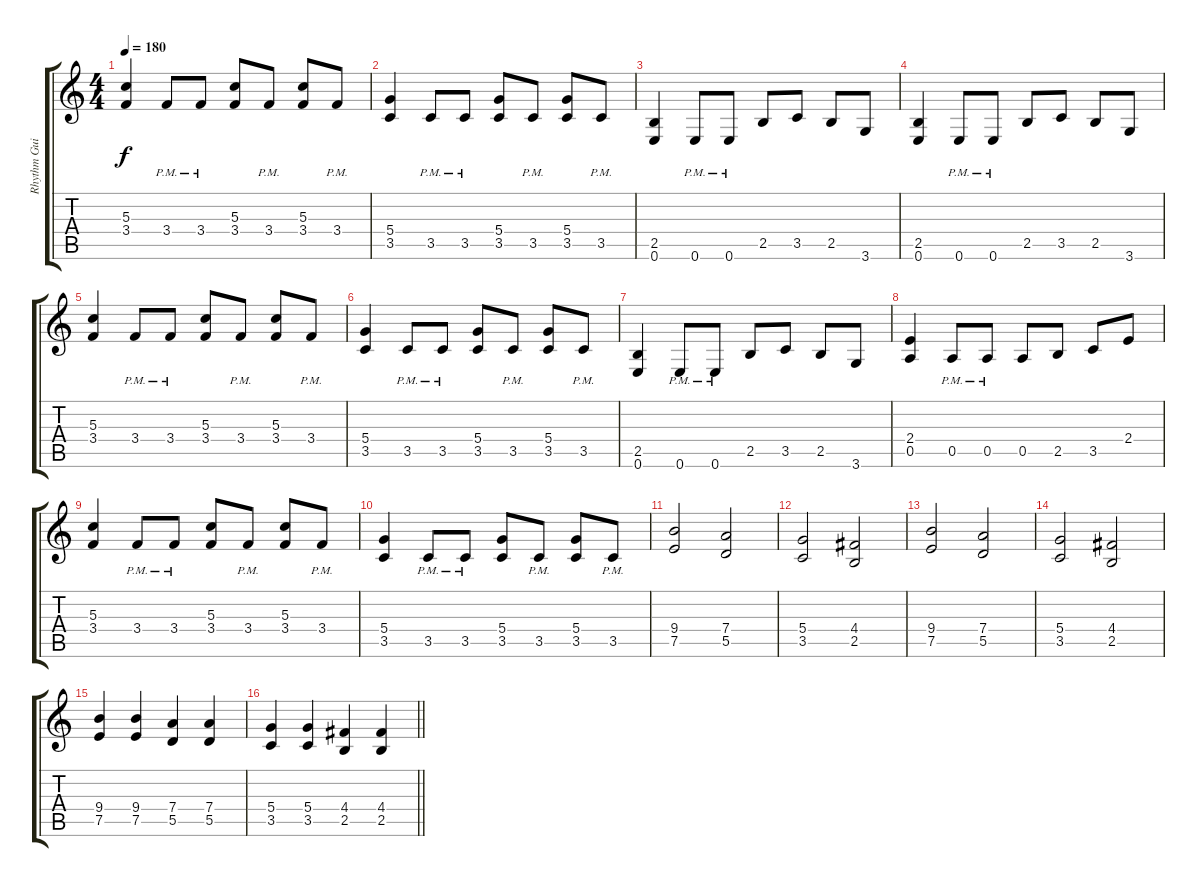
\track ("Rhythm Guitar 2: Tapani Kangas" "Rhythm Gui") {instrument distortionguitar}
\staff {score tabs}
\tuning (E4 B3 G3 D3 A2 E2) {hide}
\ts (4 4)
\tempo 180
\clef g2
\ks aminor
(5.3 3.4).4{dy f} 3.4{pm}.8 3.4{pm}.8 (5.3 3.4).8 3.4{pm}.8 (5.3 3.4).8 3.4{pm}.8 |
(5.4 3.5).4 3.5{pm}.8 3.5{pm}.8 (5.4 3.5).8 3.5{pm}.8 (5.4 3.5).8 3.5{pm}.8 |
(2.5 0.6).4 0.6{pm}.8 0.6{pm}.8 2.5.8 3.5.8 2.5.8 3.6.8 |
(2.5 0.6).4 0.6{pm}.8 0.6{pm}.8 2.5.8 3.5.8 2.5.8 3.6.8 |
(5.3 3.4).4 3.4{pm}.8 3.4{pm}.8 (5.3 3.4).8 3.4{pm}.8 (5.3 3.4).8 3.4{pm}.8 |
(5.4 3.5).4 3.5{pm}.8 3.5{pm}.8 (5.4 3.5).8 3.5{pm}.8 (5.4 3.5).8 3.5{pm}.8 |
(2.5 0.6).4 0.6{pm}.8 0.6{pm}.8 2.5.8 3.5.8 2.5.8 3.6.8 |
(2.4 0.5).4 0.5{pm}.8 0.5{pm}.8 0.5.8 2.5.8 3.5.8 2.4.8 |
(5.3 3.4).4 3.4{pm}.8 3.4{pm}.8 (5.3 3.4).8 3.4{pm}.8 (5.3 3.4).8 3.4{pm}.8 |
(5.4 3.5).4 3.5{pm}.8 3.5{pm}.8 (5.4 3.5).8 3.5{pm}.8 (5.4 3.5).8 3.5{pm}.8 |
(9.4 7.5).2 (7.4 5.5).2 |
(5.4 3.5).2 (4.4 2.5).2 |
(9.4 7.5).2 (7.4 5.5).2 |
(5.4 3.5).2 (4.4 2.5).2 |
(9.4 7.5).4 (9.4 7.5).4 (7.4 5.5).4 (7.4 5.5).4 |
\barLineRight lightlight
(5.4 3.5).4 (5.4 3.5).4 (4.4 2.5).4 (4.4 2.5).4
